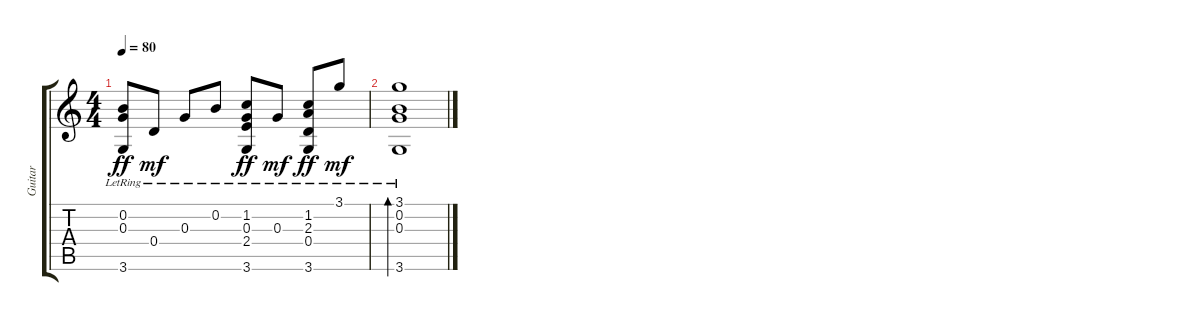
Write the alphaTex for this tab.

\track ("Guitar" "Guitar") {instrument acousticguitarnylon}
\staff {score tabs}
\tuning (E4 B3 G3 D3 A2 E2) {hide}
\ts (4 4)
\tempo 80
\clef g2
\ks c
(0.2{lr} 0.3{lr} 3.6{lr}).8{dy ff} 0.4{lr}.8{dy mf} 0.3{lr}.8 0.2{lr}.8 (1.2{lr} 0.3{lr} 2.4{lr} 3.6{lr}).8{dy ff} 0.3{lr}.8{dy mf} (1.2{lr} 2.3{lr} 0.4{lr} 3.6{lr}).8{dy ff} 3.1{lr}.8{dy mf} |
(3.1{lr} 0.2{lr} 0.3{lr} 3.6{lr}).1{bd 240}
